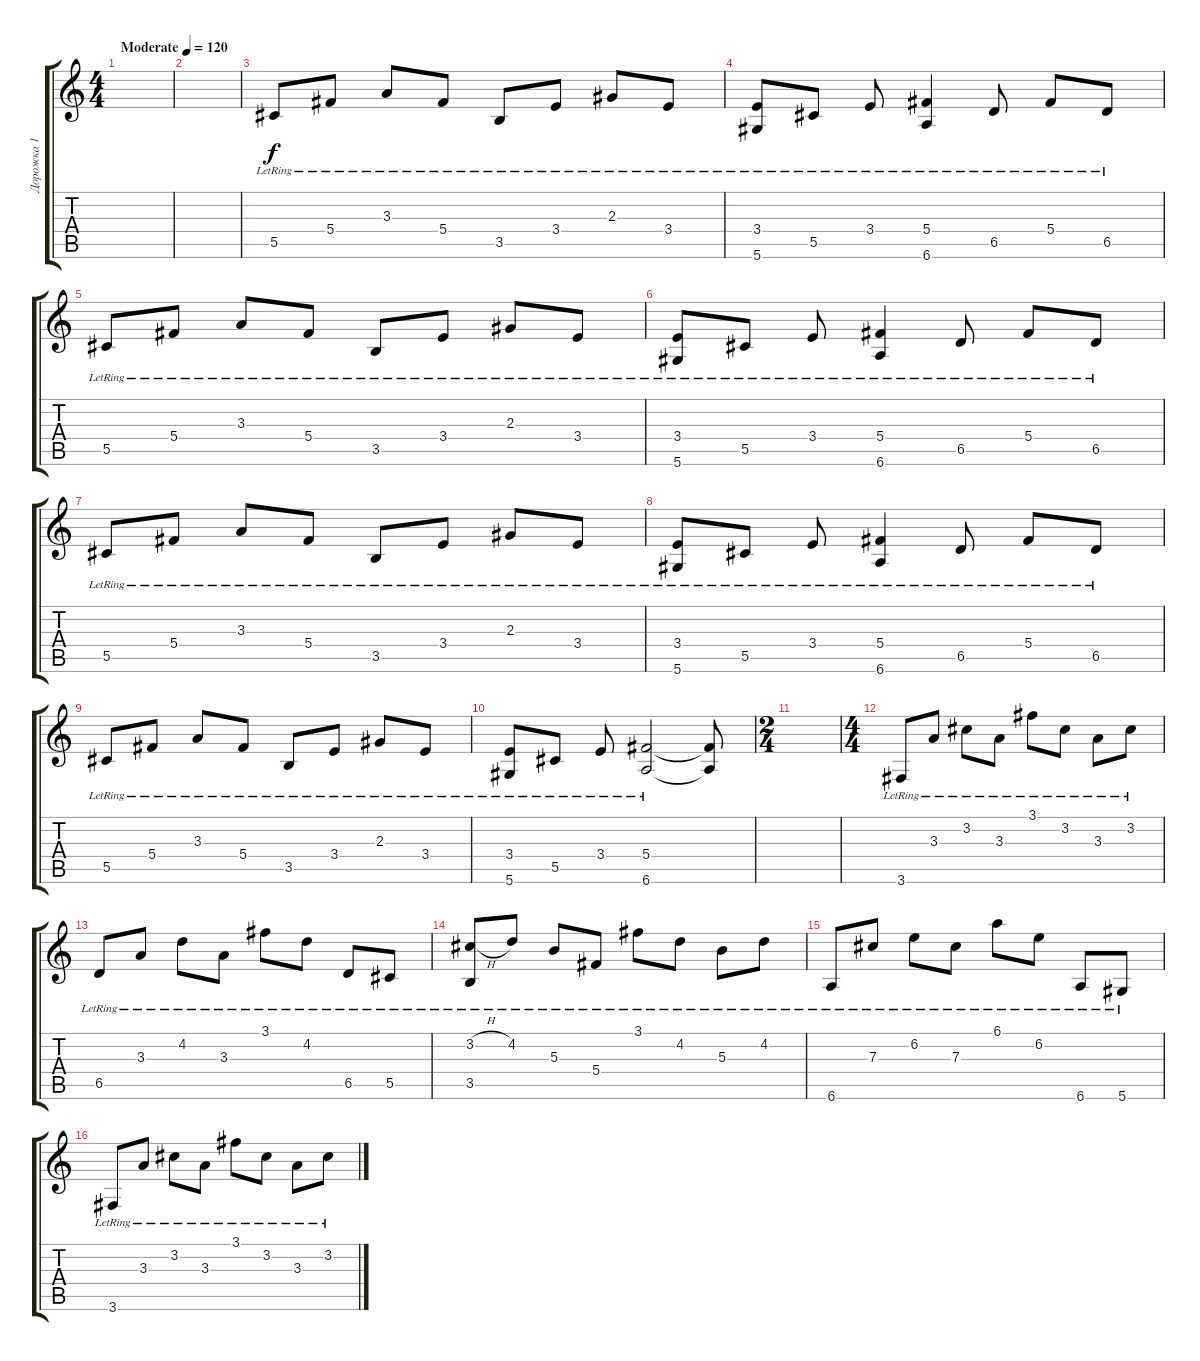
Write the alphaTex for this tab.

\track ("Дорожка 1" "Дорожка 1") {instrument acousticguitarsteel}
\staff {score tabs}
\tuning (Eb4 Bb3 Gb3 Db3 Ab2 Eb2) {hide}
\ts (4 4)
\tempo (120 "Moderate")
\clef g2
\ks c
|
|
5.5{lr}.8 5.4{lr}.8 3.3{lr}.8 5.4{lr}.8 3.5{lr}.8 3.4{lr}.8 2.3{lr}.8 3.4{lr}.8 |
(3.4{lr} 5.6{lr}).8 5.5{lr}.8 3.4{lr}.8 (5.4{lr} 6.6{lr}).4 6.5{lr}.8 5.4{lr}.8 6.5{lr}.8 |
5.5{lr}.8 5.4{lr}.8 3.3{lr}.8 5.4{lr}.8 3.5{lr}.8 3.4{lr}.8 2.3{lr}.8 3.4{lr}.8 |
(3.4{lr} 5.6{lr}).8 5.5{lr}.8 3.4{lr}.8 (5.4{lr} 6.6{lr}).4 6.5{lr}.8 5.4{lr}.8 6.5{lr}.8 |
5.5{lr}.8 5.4{lr}.8 3.3{lr}.8 5.4{lr}.8 3.5{lr}.8 3.4{lr}.8 2.3{lr}.8 3.4{lr}.8 |
(3.4{lr} 5.6{lr}).8 5.5{lr}.8 3.4{lr}.8 (5.4{lr} 6.6{lr}).4 6.5{lr}.8 5.4{lr}.8 6.5{lr}.8 |
5.5{lr}.8 5.4{lr}.8 3.3{lr}.8 5.4{lr}.8 3.5{lr}.8 3.4{lr}.8 2.3{lr}.8 3.4{lr}.8 |
(3.4{lr} 5.6{lr}).8 5.5{lr}.8 3.4{lr}.8 (5.4{lr} 6.6{lr}).2 (5.4{t} 6.6{t}).8 |
\ts (2 4)
|
\ts (4 4)
3.6{lr}.8 3.3{lr}.8 3.2{lr}.8 3.3{lr}.8 3.1{lr}.8 3.2{lr}.8 3.3{lr}.8 3.2{lr}.8 |
6.5{lr}.8 3.3{lr}.8 4.2{lr}.8 3.3{lr}.8 3.1{lr}.8 4.2{lr}.8 6.5{lr}.8 5.5{lr}.8 |
(3.2{h lr} 3.5{lr}).8 4.2{lr}.8 5.3{lr}.8 5.4{lr}.8 3.1{lr}.8 4.2{lr}.8 5.3{lr}.8 4.2{lr}.8 |
6.6{lr}.8 7.3{lr}.8 6.2{lr}.8 7.3{lr}.8 6.1{lr}.8 6.2{lr}.8 6.6{lr}.8 5.6{lr}.8 |
3.6{lr}.8 3.3{lr}.8 3.2{lr}.8 3.3{lr}.8 3.1{lr}.8 3.2{lr}.8 3.3{lr}.8 3.2{lr}.8
